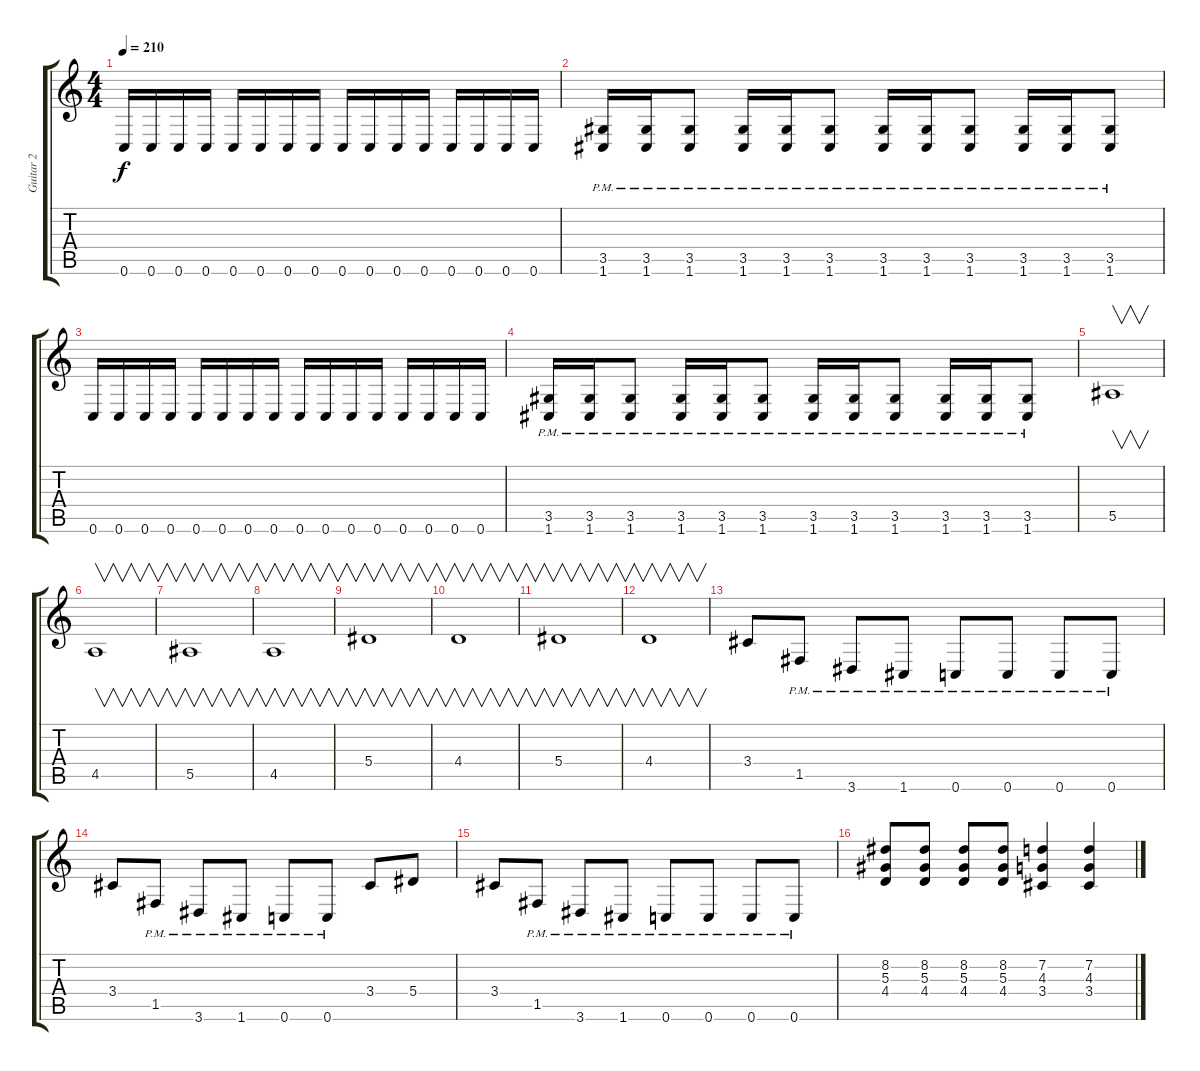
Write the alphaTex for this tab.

\track ("Guitar 2" "Guitar 2") {instrument distortionguitar}
\staff {score tabs}
\tuning (C4 G3 Eb3 Bb2 F2 C2) {hide}
\ts (4 4)
\tempo 210
\clef g2
\ks c
0.6.16{dy f} 0.6.16 0.6.16 0.6.16 0.6.16 0.6.16 0.6.16 0.6.16 0.6.16 0.6.16 0.6.16 0.6.16 0.6.16 0.6.16 0.6.16 0.6.16 |
(3.5{pm} 1.6{pm}).16 (3.5{pm} 1.6{pm}).16 (3.5{pm} 1.6{pm}).8 (3.5{pm} 1.6{pm}).16 (3.5{pm} 1.6{pm}).16 (3.5{pm} 1.6{pm}).8 (3.5{pm} 1.6{pm}).16 (3.5{pm} 1.6{pm}).16 (3.5{pm} 1.6{pm}).8 (3.5{pm} 1.6{pm}).16 (3.5{pm} 1.6{pm}).16 (3.5{pm} 1.6{pm}).8 |
0.6.16 0.6.16 0.6.16 0.6.16 0.6.16 0.6.16 0.6.16 0.6.16 0.6.16 0.6.16 0.6.16 0.6.16 0.6.16 0.6.16 0.6.16 0.6.16 |
(3.5{pm} 1.6{pm}).16 (3.5{pm} 1.6{pm}).16 (3.5{pm} 1.6{pm}).8 (3.5{pm} 1.6{pm}).16 (3.5{pm} 1.6{pm}).16 (3.5{pm} 1.6{pm}).8 (3.5{pm} 1.6{pm}).16 (3.5{pm} 1.6{pm}).16 (3.5{pm} 1.6{pm}).8 (3.5{pm} 1.6{pm}).16 (3.5{pm} 1.6{pm}).16 (3.5{pm} 1.6{pm}).8 |
5.5.1{v} |
4.5.1{v} |
5.5.1{v} |
4.5.1{v} |
5.4.1{v} |
4.4.1{v} |
5.4.1{v} |
4.4.1{v} |
3.4.8 1.5{pm}.8 3.6{pm}.8 1.6{pm}.8 0.6{pm}.8 0.6{pm}.8 0.6{pm}.8 0.6{pm}.8 |
3.4.8 1.5{pm}.8 3.6{pm}.8 1.6{pm}.8 0.6{pm}.8 0.6{pm}.8 3.4.8 5.4.8 |
3.4.8 1.5{pm}.8 3.6{pm}.8 1.6{pm}.8 0.6{pm}.8 0.6{pm}.8 0.6{pm}.8 0.6{pm}.8 |
(8.2 5.3 4.4).8 (8.2 5.3 4.4).8 (8.2 5.3 4.4).8 (8.2 5.3 4.4).8 (7.2 4.3 3.4).4 (7.2 4.3 3.4).4
